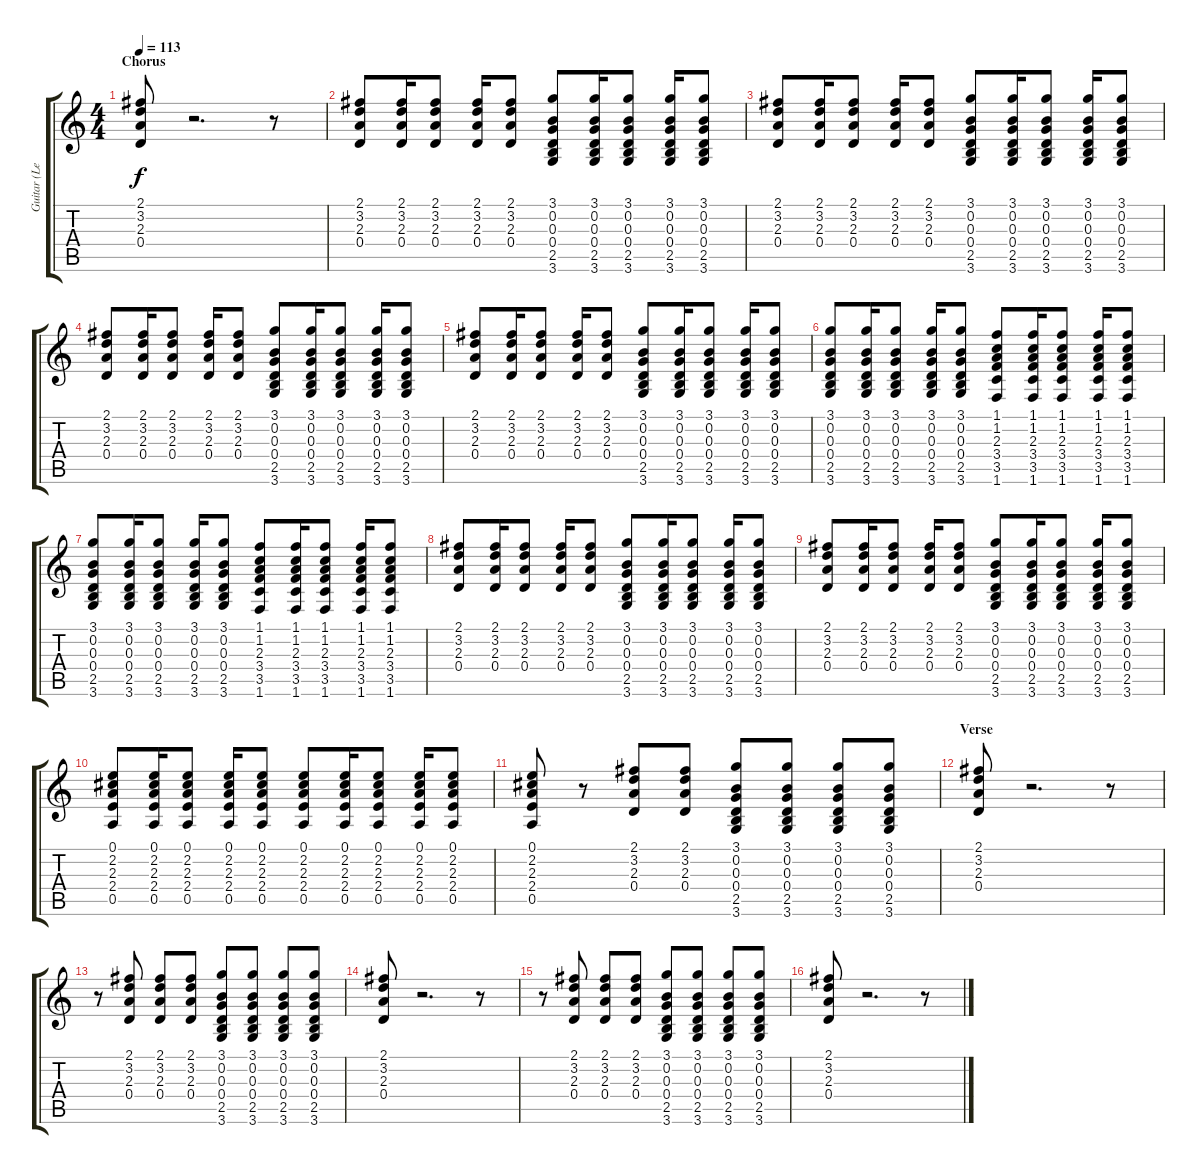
\track ("Guitar (Left)" "Guitar (Le") {instrument electricguitarclean}
\staff {score tabs}
\tuning (E4 B3 G3 D3 A2 E2) {hide}
\ts (4 4)
\section ("" "Chorus")
\tempo 113
\clef g2
\ks c
(2.1 3.2 2.3 0.4).8{dy f} r.2{d} r.8 |
(2.1 3.2 2.3 0.4).8 (2.1 3.2 2.3 0.4).16 (2.1 3.2 2.3 0.4).8 (2.1 3.2 2.3 0.4).16 (2.1 3.2 2.3 0.4).8 (3.1 0.2 0.3 0.4 2.5 3.6).8 (3.1 0.2 0.3 0.4 2.5 3.6).16 (3.1 0.2 0.3 0.4 2.5 3.6).8 (3.1 0.2 0.3 0.4 2.5 3.6).16 (3.1 0.2 0.3 0.4 2.5 3.6).8 |
(2.1 3.2 2.3 0.4).8 (2.1 3.2 2.3 0.4).16 (2.1 3.2 2.3 0.4).8 (2.1 3.2 2.3 0.4).16 (2.1 3.2 2.3 0.4).8 (3.1 0.2 0.3 0.4 2.5 3.6).8 (3.1 0.2 0.3 0.4 2.5 3.6).16 (3.1 0.2 0.3 0.4 2.5 3.6).8 (3.1 0.2 0.3 0.4 2.5 3.6).16 (3.1 0.2 0.3 0.4 2.5 3.6).8 |
(2.1 3.2 2.3 0.4).8 (2.1 3.2 2.3 0.4).16 (2.1 3.2 2.3 0.4).8 (2.1 3.2 2.3 0.4).16 (2.1 3.2 2.3 0.4).8 (3.1 0.2 0.3 0.4 2.5 3.6).8 (3.1 0.2 0.3 0.4 2.5 3.6).16 (3.1 0.2 0.3 0.4 2.5 3.6).8 (3.1 0.2 0.3 0.4 2.5 3.6).16 (3.1 0.2 0.3 0.4 2.5 3.6).8 |
(2.1 3.2 2.3 0.4).8 (2.1 3.2 2.3 0.4).16 (2.1 3.2 2.3 0.4).8 (2.1 3.2 2.3 0.4).16 (2.1 3.2 2.3 0.4).8 (3.1 0.2 0.3 0.4 2.5 3.6).8 (3.1 0.2 0.3 0.4 2.5 3.6).16 (3.1 0.2 0.3 0.4 2.5 3.6).8 (3.1 0.2 0.3 0.4 2.5 3.6).16 (3.1 0.2 0.3 0.4 2.5 3.6).8 |
(3.1 0.2 0.3 0.4 2.5 3.6).8 (3.1 0.2 0.3 0.4 2.5 3.6).16 (3.1 0.2 0.3 0.4 2.5 3.6).8 (3.1 0.2 0.3 0.4 2.5 3.6).16 (3.1 0.2 0.3 0.4 2.5 3.6).8 (1.1 1.2 2.3 3.4 3.5 1.6).8 (1.1 1.2 2.3 3.4 3.5 1.6).16 (1.1 1.2 2.3 3.4 3.5 1.6).8 (1.1 1.2 2.3 3.4 3.5 1.6).16 (1.1 1.2 2.3 3.4 3.5 1.6).8 |
(3.1 0.2 0.3 0.4 2.5 3.6).8 (3.1 0.2 0.3 0.4 2.5 3.6).16 (3.1 0.2 0.3 0.4 2.5 3.6).8 (3.1 0.2 0.3 0.4 2.5 3.6).16 (3.1 0.2 0.3 0.4 2.5 3.6).8 (1.1 1.2 2.3 3.4 3.5 1.6).8 (1.1 1.2 2.3 3.4 3.5 1.6).16 (1.1 1.2 2.3 3.4 3.5 1.6).8 (1.1 1.2 2.3 3.4 3.5 1.6).16 (1.1 1.2 2.3 3.4 3.5 1.6).8 |
(2.1 3.2 2.3 0.4).8 (2.1 3.2 2.3 0.4).16 (2.1 3.2 2.3 0.4).8 (2.1 3.2 2.3 0.4).16 (2.1 3.2 2.3 0.4).8 (3.1 0.2 0.3 0.4 2.5 3.6).8 (3.1 0.2 0.3 0.4 2.5 3.6).16 (3.1 0.2 0.3 0.4 2.5 3.6).8 (3.1 0.2 0.3 0.4 2.5 3.6).16 (3.1 0.2 0.3 0.4 2.5 3.6).8 |
(2.1 3.2 2.3 0.4).8 (2.1 3.2 2.3 0.4).16 (2.1 3.2 2.3 0.4).8 (2.1 3.2 2.3 0.4).16 (2.1 3.2 2.3 0.4).8 (3.1 0.2 0.3 0.4 2.5 3.6).8 (3.1 0.2 0.3 0.4 2.5 3.6).16 (3.1 0.2 0.3 0.4 2.5 3.6).8 (3.1 0.2 0.3 0.4 2.5 3.6).16 (3.1 0.2 0.3 0.4 2.5 3.6).8 |
(0.1 2.2 2.3 2.4 0.5).8 (0.1 2.2 2.3 2.4 0.5).16 (0.1 2.2 2.3 2.4 0.5).8 (0.1 2.2 2.3 2.4 0.5).16 (0.1 2.2 2.3 2.4 0.5).8 (0.1 2.2 2.3 2.4 0.5).8 (0.1 2.2 2.3 2.4 0.5).16 (0.1 2.2 2.3 2.4 0.5).8 (0.1 2.2 2.3 2.4 0.5).16 (0.1 2.2 2.3 2.4 0.5).8 |
(0.1 2.2 2.3 2.4 0.5).8 r.8 (2.1 3.2 2.3 0.4).8 (2.1 3.2 2.3 0.4).8 (3.1 0.2 0.3 0.4 2.5 3.6).8 (3.1 0.2 0.3 0.4 2.5 3.6).8 (3.1 0.2 0.3 0.4 2.5 3.6).8 (3.1 0.2 0.3 0.4 2.5 3.6).8 |
\section ("" "Verse")
(2.1 3.2 2.3 0.4).8 r.2{d} r.8 |
r.8 (2.1 3.2 2.3 0.4).8 (2.1 3.2 2.3 0.4).8 (2.1 3.2 2.3 0.4).8 (3.1 0.2 0.3 0.4 2.5 3.6).8 (3.1 0.2 0.3 0.4 2.5 3.6).8 (3.1 0.2 0.3 0.4 2.5 3.6).8 (3.1 0.2 0.3 0.4 2.5 3.6).8 |
(2.1 3.2 2.3 0.4).8 r.2{d} r.8 |
r.8 (2.1 3.2 2.3 0.4).8 (2.1 3.2 2.3 0.4).8 (2.1 3.2 2.3 0.4).8 (3.1 0.2 0.3 0.4 2.5 3.6).8 (3.1 0.2 0.3 0.4 2.5 3.6).8 (3.1 0.2 0.3 0.4 2.5 3.6).8 (3.1 0.2 0.3 0.4 2.5 3.6).8 |
(2.1 3.2 2.3 0.4).8 r.2{d} r.8
